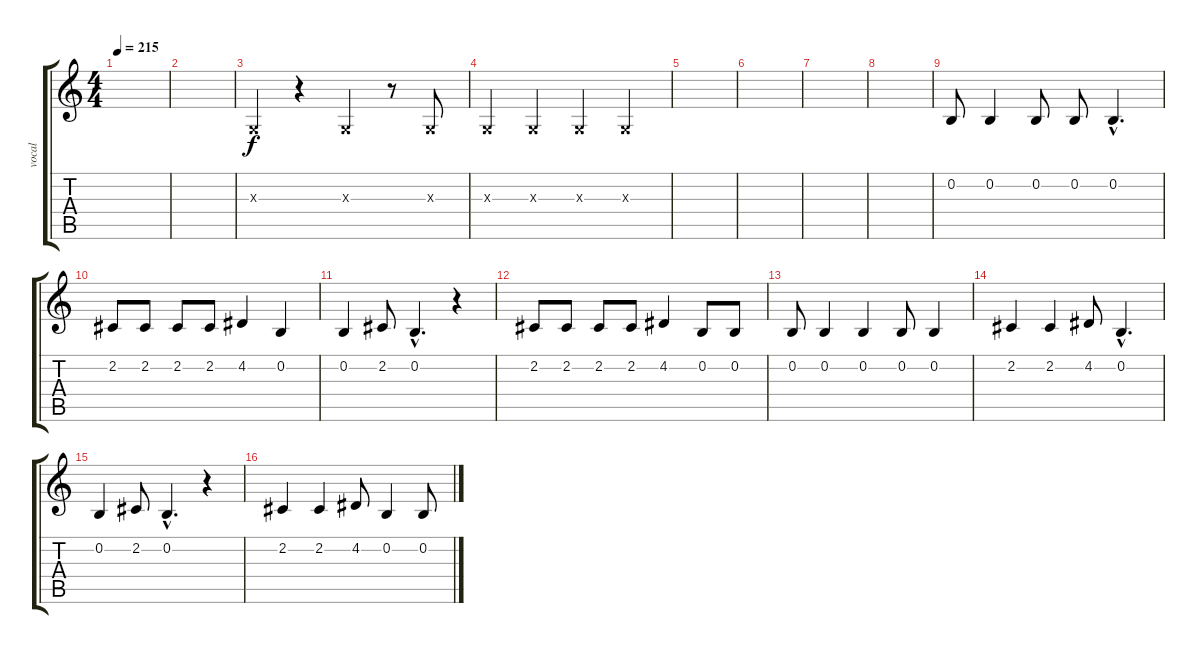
\track ("vocal" "vocal") {instrument lead6voice}
\staff {score tabs}
\tuning (E4 B3 G3 D3 A2 E2) {hide}
\ts (4 4)
\tempo 215
\clef g2
\ks c
|
|
0.3{x}.4 r.4 0.3{x}.4 r.8 0.3{x}.8 |
0.3{x}.4 0.3{x}.4 0.3{x}.4 0.3{x}.4 |
|
|
|
|
0.2.8 0.2.4 0.2.8 0.2.8 0.2{hac}.4{d} |
2.2.8 2.2.8 2.2.8 2.2.8 4.2.4 0.2.4 |
0.2.4 2.2.8 0.2{hac}.4{d} r.4 |
2.2.8 2.2.8 2.2.8 2.2.8 4.2.4 0.2.8 0.2.8 |
0.2.8 0.2.4 0.2.4 0.2.8 0.2.4 |
2.2.4 2.2.4 4.2.8 0.2{hac}.4{d} |
0.2.4 2.2.8 0.2{hac}.4{d} r.4 |
2.2.4 2.2.4 4.2.8 0.2.4 0.2.8
